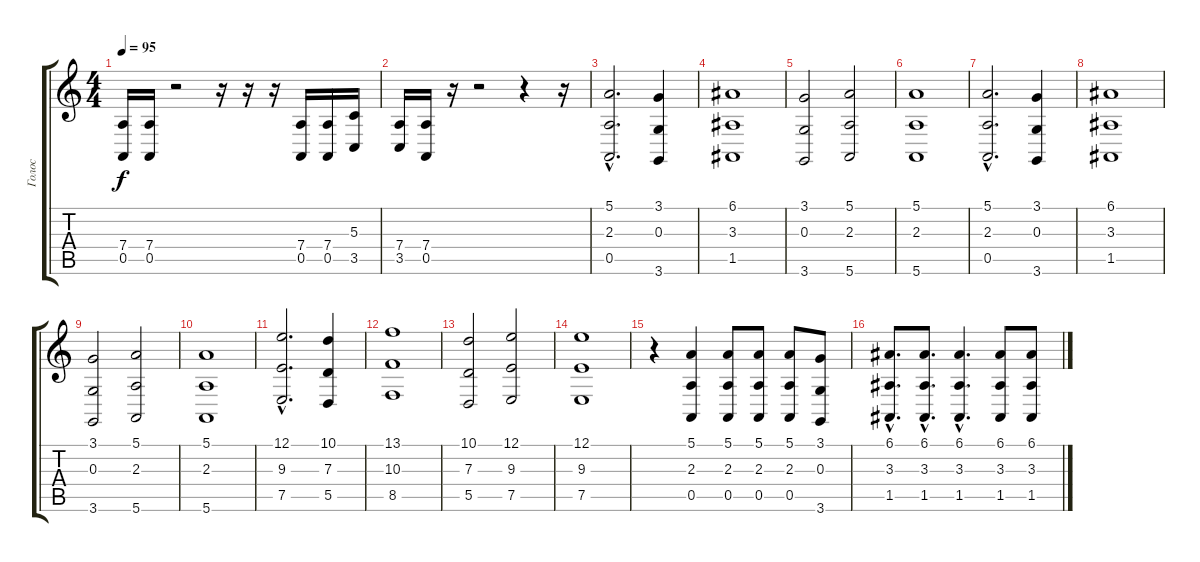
\track ("Голос" "Голос") {instrument lead2sawtooth}
\staff {score tabs}
\tuning (E4 B3 G3 D3 A2 E2) {hide}
\ts (4 4)
\tempo 95
\clef g2
\ks c
(7.4 0.5).16{dy f} (7.4 0.5).16 r.2 r.16 r.16 r.16 (7.4 0.5).16 (7.4 0.5).16 (5.3 3.5).16 |
(7.4 3.5).16 (7.4 0.5).16 r.16 r.2 r.4 r.16 |
(5.1{hac} 2.3{hac} 0.5{hac}).2{d instrument stringensemble1} (3.1 0.3 3.6).4 |
(6.1 3.3 1.5).1 |
(3.1 0.3 3.6).2 (5.1 2.3 5.6).2 |
(5.1 2.3 5.6).1 |
(5.1{hac} 2.3{hac} 0.5{hac}).2{d} (3.1 0.3 3.6).4 |
(6.1 3.3 1.5).1 |
(3.1 0.3 3.6).2 (5.1 2.3 5.6).2 |
(5.1 2.3 5.6).1 |
(12.1{hac} 9.3{hac} 7.5{hac}).2{d} (10.1 7.3 5.5).4 |
(13.1 10.3 8.5).1 |
(10.1 7.3 5.5).2 (12.1 9.3 7.5).2 |
(12.1 9.3 7.5).1 |
r.4 (5.1 2.3 0.5).4 (5.1 2.3 0.5).8 (5.1 2.3 0.5).8 (5.1 2.3 0.5).8 (3.1 0.3 3.6).8 |
(6.1{hac} 3.3{hac} 1.5{hac}).8{d} (6.1{hac} 3.3{hac} 1.5{hac}).8{d} (6.1{hac} 3.3{hac} 1.5{hac}).4{d} (6.1 3.3 1.5).8 (6.1 3.3 1.5).8
